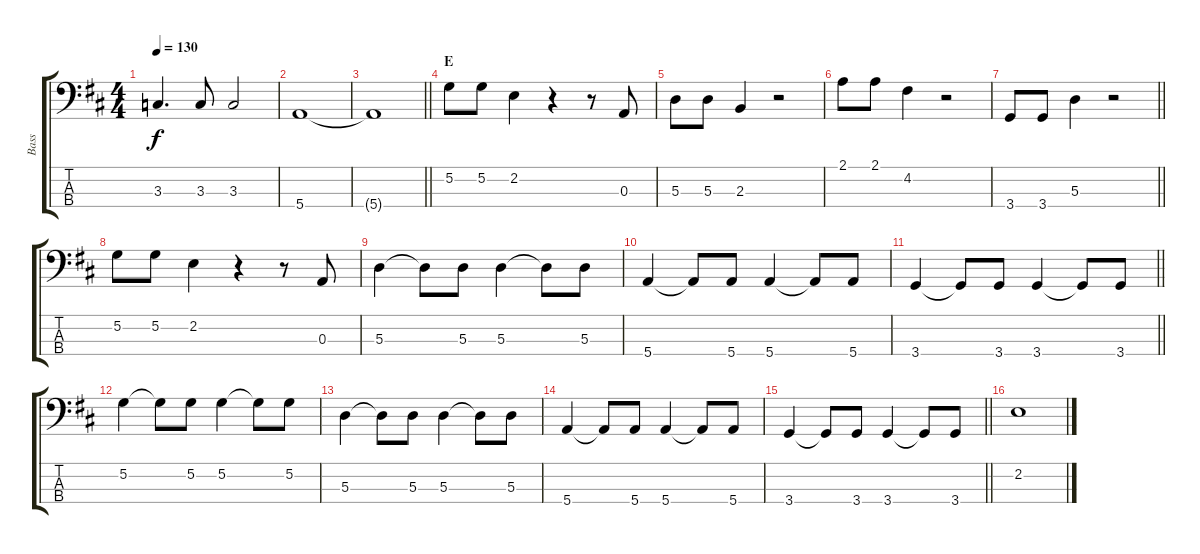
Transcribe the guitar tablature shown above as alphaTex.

\track ("Bass" "Bass") {instrument electricbassfinger}
\staff {score tabs}
\tuning (G2 D2 A1 E1) {hide}
\ts (4 4)
\tempo 130
\clef f4
\ks d
3.3.4{d dy f} 3.3.8 3.3.2 |
5.4.1 |
\barLineRight lightlight
5.4{t}.1 |
\section ("" "E")
5.2.8 5.2.8 2.2.4 r.4 r.8 0.3.8 |
5.3.8 5.3.8 2.3.4 r.2 |
2.1.8 2.1.8 4.2.4 r.2 |
\barLineRight lightlight
3.4.8 3.4.8 5.3.4 r.2 |
5.2.8 5.2.8 2.2.4 r.4 r.8 0.3.8 |
5.3.4 5.3{t}.8 5.3.8 5.3.4 5.3{t}.8 5.3.8 |
5.4.4 5.4{t}.8 5.4.8 5.4.4 5.4{t}.8 5.4.8 |
\barLineRight lightlight
3.4.4 3.4{t}.8 3.4.8 3.4.4 3.4{t}.8 3.4.8 |
5.2.4 5.2{t}.8 5.2.8 5.2.4 5.2{t}.8 5.2.8 |
5.3.4 5.3{t}.8 5.3.8 5.3.4 5.3{t}.8 5.3.8 |
5.4.4 5.4{t}.8 5.4.8 5.4.4 5.4{t}.8 5.4.8 |
\barLineRight lightlight
3.4.4 3.4{t}.8 3.4.8 3.4.4 3.4{t}.8 3.4.8 |
2.2.1
